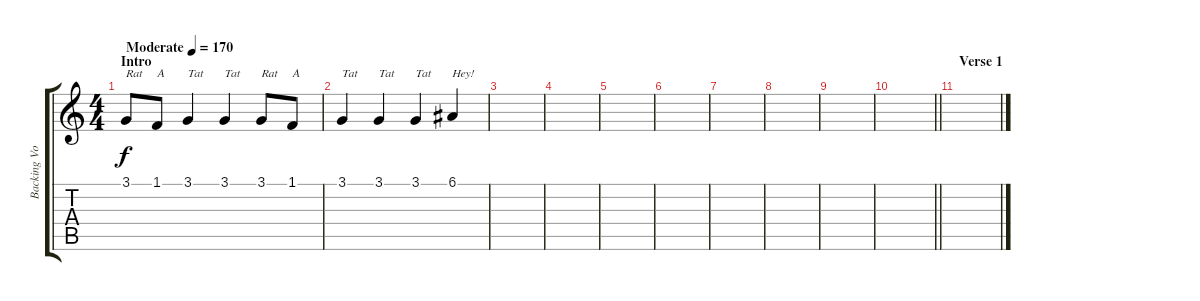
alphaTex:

\track ("Backing Vocals" "Backing Vo") {instrument bassoon}
\staff {score tabs}
\tuning (E4 B3 G3 D3 A2 E2) {hide}
\ts (4 4)
\section ("" "Intro")
\tempo (170 "Moderate")
\clef g2
\ks c
3.1.8{txt "Rat" dy f instrument bassoon} 1.1.8{txt "A"} 3.1.4{txt "Tat"} 3.1.4{txt "Tat"} 3.1.8{txt "Rat"} 1.1.8{txt "A"} |
3.1.4{txt "Tat"} 3.1.4{txt "Tat"} 3.1.4{txt "Tat"} 6.1.4{txt "Hey!"} |
|
|
|
|
|
|
|
\barLineRight lightlight
|
\section ("" "Verse 1")
